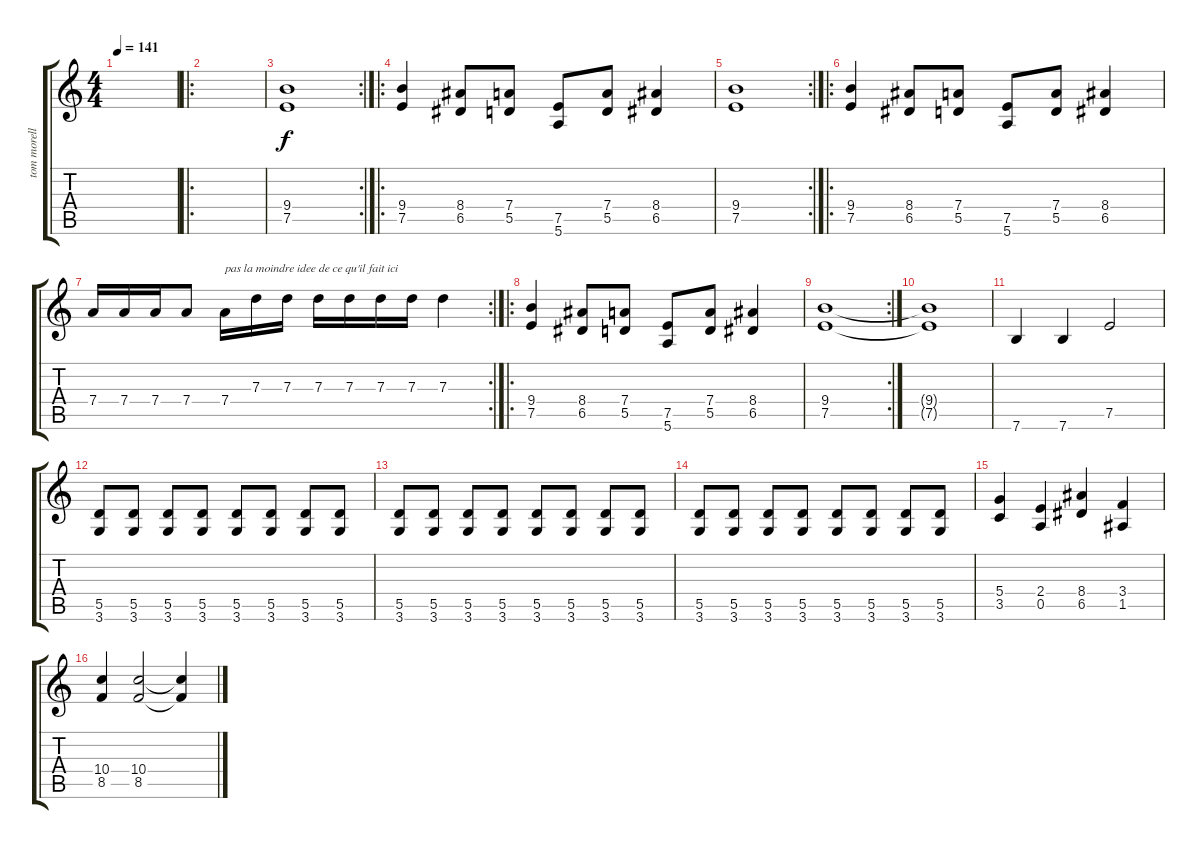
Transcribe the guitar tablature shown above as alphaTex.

\track ("tom morello" "tom morell") {instrument overdrivenguitar}
\staff {score tabs}
\tuning (E4 B3 G3 D3 A2 E2) {hide}
\ts (4 4)
\tempo 141
\clef g2
\ks c
|
\ro
|
\rc 2
(9.4 7.5).1 |
\ro
(9.4 7.5).4 (8.4 6.5).8 (7.4 5.5).8 (7.5 5.6).8 (7.4 5.5).8 (8.4 6.5).4 |
\rc 2
(9.4 7.5).1 |
\ro
(9.4 7.5).4 (8.4 6.5).8 (7.4 5.5).8 (7.5 5.6).8 (7.4 5.5).8 (8.4 6.5).4 |
\rc 2
7.4.16 7.4.16 7.4.16 7.4.8 7.4.16{txt "pas la moindre idee de ce qu'il fait ici"} 7.3.16 7.3.16 7.3.16 7.3.16 7.3.16 7.3.16 7.3.4 |
\ro
(9.4 7.5).4 (8.4 6.5).8 (7.4 5.5).8 (7.5 5.6).8 (7.4 5.5).8 (8.4 6.5).4 |
\rc 2
(9.4 7.5).1 |
(9.4{t} 7.5{t}).1 |
7.6.4 7.6.4 7.5.2 |
(5.5 3.6).8 (5.5 3.6).8 (5.5 3.6).8 (5.5 3.6).8 (5.5 3.6).8 (5.5 3.6).8 (5.5 3.6).8 (5.5 3.6).8 |
(5.5 3.6).8 (5.5 3.6).8 (5.5 3.6).8 (5.5 3.6).8 (5.5 3.6).8 (5.5 3.6).8 (5.5 3.6).8 (5.5 3.6).8 |
(5.5 3.6).8 (5.5 3.6).8 (5.5 3.6).8 (5.5 3.6).8 (5.5 3.6).8 (5.5 3.6).8 (5.5 3.6).8 (5.5 3.6).8 |
(5.4 3.5).4 (2.4 0.5).4 (8.4 6.5).4 (3.4 1.5).4 |
(10.4 8.5).4 (10.4 8.5).2 (10.4{t} 8.5{t}).4
